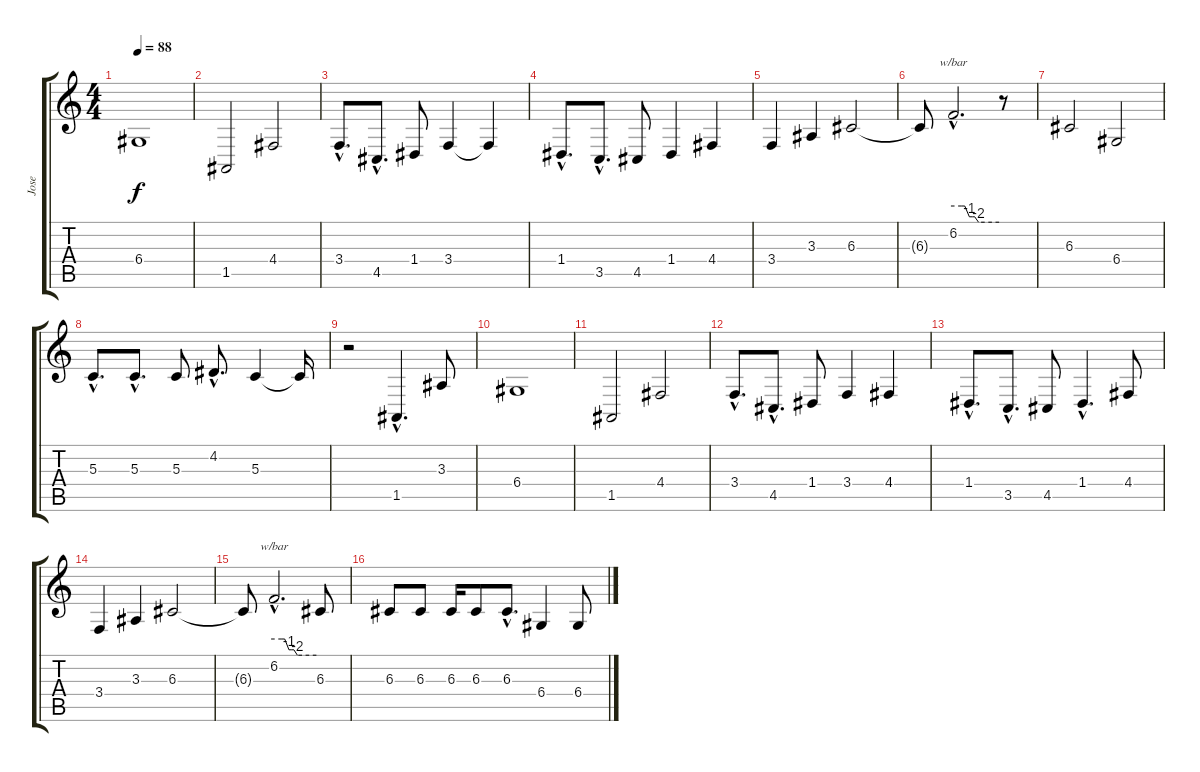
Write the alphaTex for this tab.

\track ("Jose" "Jose") {instrument lead1square}
\staff {score tabs}
\tuning (E4 B3 G3 D3 A2 E2) {hide}
\ts (4 4)
\tempo 88
\clef g2
\ks c
6.4.1{dy f} |
1.5.2 4.4.2 |
3.4{hac}.8{d} 4.5{hac}.8{d} 1.4.8 3.4.4 3.4{t}.4 |
1.4{hac}.8{d} 3.5{hac}.8{d} 4.5.8 1.4.4 4.4.4 |
3.4.4 3.3.4 6.3.2 |
6.3{t}.8 6.2{hac}.2{d tbe (custom default 0 0 11 0 15 0 21 -4 25 -4 28 -4 33 -8 60 -8)} r.8 |
\section ("" "")
6.3.2 6.4.2 |
5.3{hac}.8{d} 5.3{hac}.8{d} 5.3.8 4.2{hac}.8{d} 5.3.4 5.3{t}.16 |
r.2 1.5{hac}.4{d} 3.3.8 |
6.4.1 |
1.5.2 4.4.2 |
3.4{hac}.8{d} 4.5{hac}.8{d} 1.4.8 3.4.4 4.4.4 |
1.4{hac}.8{d} 3.5{hac}.8{d} 4.5.8 1.4{hac}.4{d} 4.4.8 |
3.4.4 3.3.4 6.3.2 |
6.3{t}.8 6.2{hac}.2{d tbe (custom default 0 0 11 0 15 0 21 -4 25 -4 28 -4 33 -8 60 -8)} 6.3.8 |
\section ("" "")
6.3.8 6.3.8 6.3.16 6.3.8 6.3{hac}.8{d} 6.4.4 6.4.8
